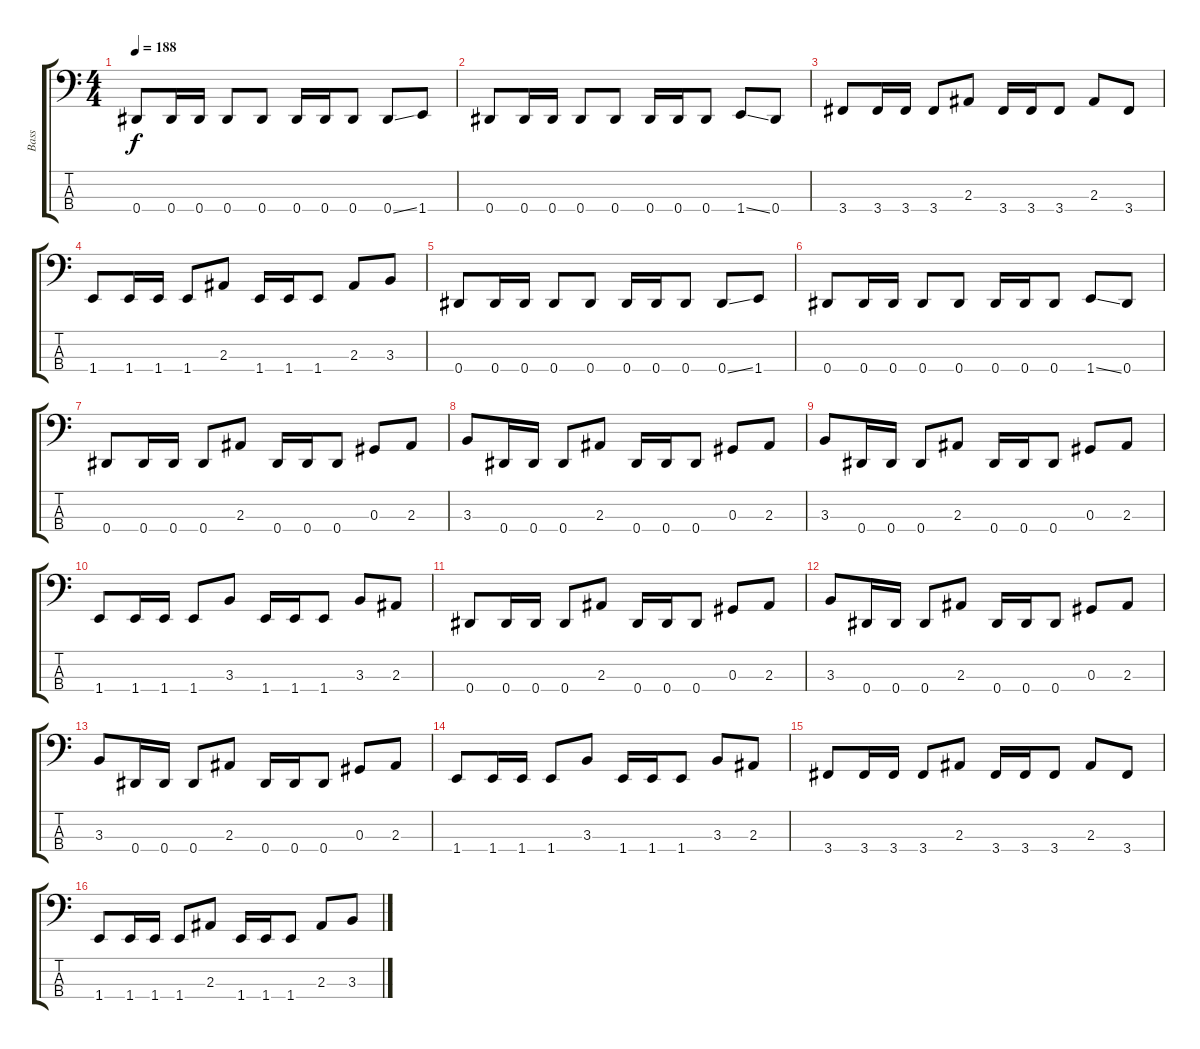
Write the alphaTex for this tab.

\track ("Bass" "Bass") {instrument electricbassfinger}
\staff {score tabs}
\tuning (Gb2 Db2 Ab1 Eb1) {hide}
\ts (4 4)
\tempo 188
\clef f4
\ks c
0.4.8{dy f} 0.4.16 0.4.16 0.4.8 0.4.8 0.4.16 0.4.16 0.4.8 0.4{ss}.8 1.4.8 |
0.4.8 0.4.16 0.4.16 0.4.8 0.4.8 0.4.16 0.4.16 0.4.8 1.4{ss}.8 0.4.8 |
3.4.8 3.4.16 3.4.16 3.4.8 2.3.8 3.4.16 3.4.16 3.4.8 2.3.8 3.4.8 |
1.4.8 1.4.16 1.4.16 1.4.8 2.3.8 1.4.16 1.4.16 1.4.8 2.3.8 3.3.8 |
0.4.8 0.4.16 0.4.16 0.4.8 0.4.8 0.4.16 0.4.16 0.4.8 0.4{ss}.8 1.4.8 |
0.4.8 0.4.16 0.4.16 0.4.8 0.4.8 0.4.16 0.4.16 0.4.8 1.4{ss}.8 0.4.8 |
0.4.8 0.4.16 0.4.16 0.4.8 2.3.8 0.4.16 0.4.16 0.4.8 0.3.8 2.3.8 |
3.3.8 0.4.16 0.4.16 0.4.8 2.3.8 0.4.16 0.4.16 0.4.8 0.3.8 2.3.8 |
3.3.8 0.4.16 0.4.16 0.4.8 2.3.8 0.4.16 0.4.16 0.4.8 0.3.8 2.3.8 |
1.4.8 1.4.16 1.4.16 1.4.8 3.3.8 1.4.16 1.4.16 1.4.8 3.3.8 2.3.8 |
0.4.8 0.4.16 0.4.16 0.4.8 2.3.8 0.4.16 0.4.16 0.4.8 0.3.8 2.3.8 |
3.3.8 0.4.16 0.4.16 0.4.8 2.3.8 0.4.16 0.4.16 0.4.8 0.3.8 2.3.8 |
3.3.8 0.4.16 0.4.16 0.4.8 2.3.8 0.4.16 0.4.16 0.4.8 0.3.8 2.3.8 |
1.4.8 1.4.16 1.4.16 1.4.8 3.3.8 1.4.16 1.4.16 1.4.8 3.3.8 2.3.8 |
3.4.8 3.4.16 3.4.16 3.4.8 2.3.8 3.4.16 3.4.16 3.4.8 2.3.8 3.4.8 |
1.4.8 1.4.16 1.4.16 1.4.8 2.3.8 1.4.16 1.4.16 1.4.8 2.3.8 3.3.8
